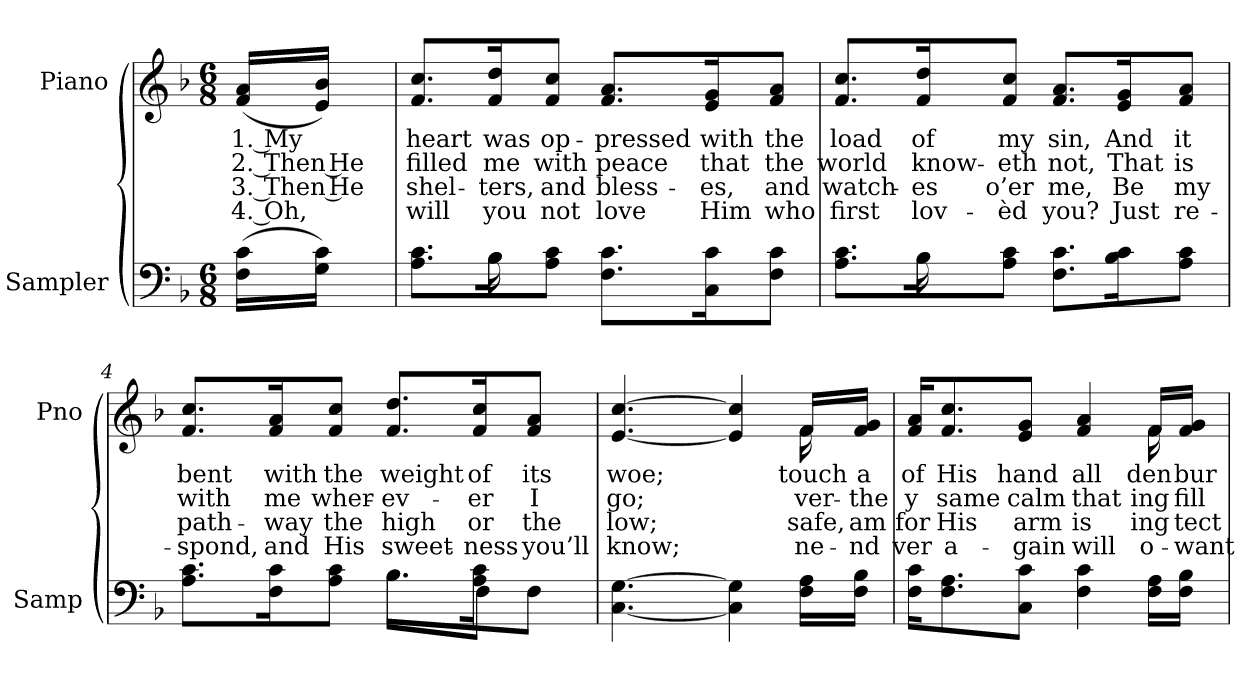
**kern	**kern	**text	**text	**text	**text
*part2	*part1	*part1	*part1	*part1	*part1
*staff2	*staff1	*staff1	*staff1	*staff1	*staff1
*I"Sampler	*I"Piano	*	*	*	*
*I'Samp	*I'Pno	*	*	*	*
*clefF4	*clefG2	*	*	*	*
*k[b-]	*k[b-]	*	*	*	*
*F:	*F:	*	*	*	*
*M6/8	*M6/8	*	*	*	*
=1	=1	=1	=1	=1	=1
(16F\ 16c\LL	(16f/ 16a/LL	1. My	2. Then He	3. Then He	4. Oh,
16G\ 16c\JJ)	16e/ 16b-/JJ)	.	.	.	.
=2	=2	=2	=2	=2	=2
*^	*	*	*	*	*
8.A\ 8.c\L	8.ryy	8.f/ 8.cc/L	heart	filled	shel-	will
16B-\K	16B-	16f/ 16dd/K	was	me	-ters,	you
8A\ 8c\J	2ryy	8f/ 8cc/J	op-	with	and	not
8.F\ 8.c\L	.	8.f/ 8.a/L	-pressed	peace	bless-	love
16C\ 16c\K	.	16e/ 16g/K	with	that	-es,	Him
8F\ 8c\J	.	8f/ 8a/J	the	the	and	who
=3	=3	=3	=3	=3	=3	=3
8.A\ 8.c\L	8.ryy	8.f/ 8.cc/L	load	world	watch-	first
16B-\K	16B-	16f/ 16dd/K	of	know-	-es	lov-
8A\ 8c\J	2ryy	8f/ 8cc/J	my	-eth	o’er	-èd
8.F\ 8.c\L	.	8.f/ 8.a/L	sin,	not,	me,	you?
16B-\ 16c\K	.	16e/ 16g/K	And	That	Be	Just
8A\ 8c\J	.	8f/ 8a/J	it	is	my	re-
=4	=4	=4	=4	=4	=4	=4
8.A\ 8.c\L	4.ryy	8.f/ 8.cc/L	bent	with	path-	-spond,
16F\ 16c\K	.	16f/ 16a/K	with	me	-way	and
8A\ 8c\J	.	8f/ 8cc/J	the	wher-	the	His
8.B-\L	8.B-\L	8.f/ 8.dd/L	weight	-ev-	high	sweet-
16A\ 16c\K	8F\J	16f/ 16cc/K	of	-er	or	-ness
8F\J	.	8f/ 8a/J	its	I	the	you’ll
.	16ryy	.	.	.	.	.
*v	*v	*	*	*	*	*
=5	=5	=5	=5	=5	=5
*	*^	*	*	*	*
[4.C [4.G	[4.e [4.cc	8ryy	woe;	go;	low;	know;
*	*v	*v	*	*	*	*
4C] 4G]	4e] 4cc]	.	.	.	.
*	*^	*	*	*	*
16F\ 16A\LL	16f/LL	16f	touch	ver-	safe,	ne-
16F\ 16B-\JJ	16f/ 16g/JJ	16ryy	a	the	am	-nd
=6	=6	=6	=6	=6	=6	=6
16F\ 16c\KL	16f/ 16a/KL	8ryy	of	-y	for	-ver
8.F\ 8.A\	8.f/ 8.cc/	.	His	same	His	a-
*	*v	*v	*	*	*	*
8C\ 8c\J	8e/ 8g/J	hand	calm	arm	-gain
4F 4c	4f 4a	all	that	is	will
*	*^	*	*	*	*
16F\ 16A\LL	16f/LL	16f	-den	-ing	-ing	o-
16F\ 16B-\JJ	16f/ 16g/JJ	16ryy	bur-	fill-	-tect-	want
*	*v	*v	*	*	*	*
=	=	=	=	=	=
*-	*-	*-	*-	*-	*-
